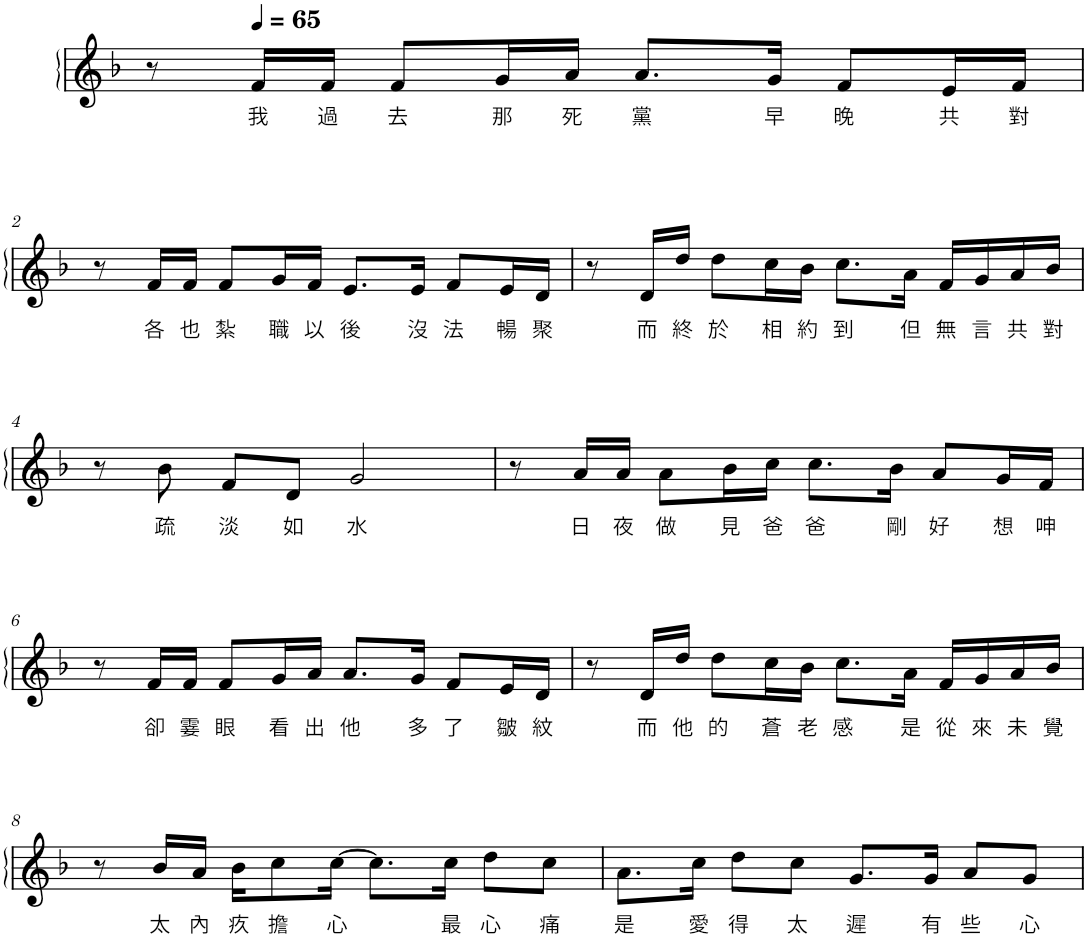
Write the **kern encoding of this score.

**kern	**text
*part1	*part1
*staff1	*staff1
*I"Piano	*
*I'Pno	*
*clefG2	*
*k[b-]	*
=1	=1
8r	.
*MM65	*
!	!LO:LY:b
16f/LL	我
!	!LO:LY:b
16f/JJ	過
!	!LO:LY:b
8f/L	去
!	!LO:LY:b
16g/L	那
!	!LO:LY:b
16a/JJ	死
!	!LO:LY:b
8.a/L	黨
!	!LO:LY:b
16g/Jk	早
!	!LO:LY:b
8f/L	晚
!	!LO:LY:b
16e/L	共
!	!LO:LY:b
16f/JJ	對
!!LO:LB:g=z
=2	=2
8r	.
!	!LO:LY:b
16f/LL	各
!	!LO:LY:b
16f/JJ	也
!	!LO:LY:b
8f/L	紮
!	!LO:LY:b
16g/L	職
!	!LO:LY:b
16f/JJ	以
!	!LO:LY:b
8.e/L	後
!	!LO:LY:b
16e/Jk	沒
!	!LO:LY:b
8f/L	法
!	!LO:LY:b
16e/L	暢
!	!LO:LY:b
16d/JJ	聚
=3	=3
8r	.
!	!LO:LY:b
16d/LL	而
!	!LO:LY:b
16dd/JJ	終
!	!LO:LY:b
8dd\L	於
!	!LO:LY:b
16cc\L	相
!	!LO:LY:b
16b-\JJ	約
!	!LO:LY:b
8.cc\L	到
!	!LO:LY:b
16a\Jk	但
!	!LO:LY:b
16f/LL	無
!	!LO:LY:b
16g/	言
!	!LO:LY:b
16a/	共
!	!LO:LY:b
16b-/JJ	對
!!LO:LB:g=z
=4	=4
8r	.
!	!LO:LY:b
8b-\	疏
!	!LO:LY:b
8f/L	淡
!	!LO:LY:b
8d/J	如
!	!LO:LY:b
2g/	水
=5	=5
8r	.
!	!LO:LY:b
16a/LL	日
!	!LO:LY:b
16a/JJ	夜
!	!LO:LY:b
8a\L	做
!	!LO:LY:b
16b-\L	見
!	!LO:LY:b
16cc\JJ	爸
!	!LO:LY:b
8.cc\L	爸
!	!LO:LY:b
16b-\Jk	剛
!	!LO:LY:b
8a/L	好
!	!LO:LY:b
16g/L	想
!	!LO:LY:b
16f/JJ	呻
!!LO:LB:g=z
=6	=6
8r	.
!	!LO:LY:b
16f/LL	卻
!	!LO:LY:b
16f/JJ	霎
!	!LO:LY:b
8f/L	眼
!	!LO:LY:b
16g/L	看
!	!LO:LY:b
16a/JJ	出
!	!LO:LY:b
8.a/L	他
!	!LO:LY:b
16g/Jk	多
!	!LO:LY:b
8f/L	了
!	!LO:LY:b
16e/L	皺
!	!LO:LY:b
16d/JJ	紋
=7	=7
8r	.
!	!LO:LY:b
16d/LL	而
!	!LO:LY:b
16dd/JJ	他
!	!LO:LY:b
8dd\L	的
!	!LO:LY:b
16cc\L	蒼
!	!LO:LY:b
16b-\JJ	老
!	!LO:LY:b
8.cc\L	感
!	!LO:LY:b
16a\Jk	是
!	!LO:LY:b
16f/LL	從
!	!LO:LY:b
16g/	來
!	!LO:LY:b
16a/	未
!	!LO:LY:b
16b-/JJ	覺
!!LO:LB:g=z
=8	=8
8r	.
!	!LO:LY:b
16b-/LL	太
!	!LO:LY:b
16a/JJ	內
!	!LO:LY:b
16b-\KL	疚
!	!LO:LY:b
8cc\	擔
!	!LO:LY:b
[>16cc\Jk	心
8.cc\L]	.
!	!LO:LY:b
16cc\Jk	最
!	!LO:LY:b
8dd\L	心
!	!LO:LY:b
8cc\J	痛
=9	=9
!	!LO:LY:b
8.a\L	是
!	!LO:LY:b
16cc\Jk	愛
!	!LO:LY:b
8dd\L	得
!	!LO:LY:b
8cc\J	太
!	!LO:LY:b
8.g/L	遲
!	!LO:LY:b
16g/Jk	有
!	!LO:LY:b
8a/L	些
!	!LO:LY:b
8g/J	心
=	=
*-	*-
